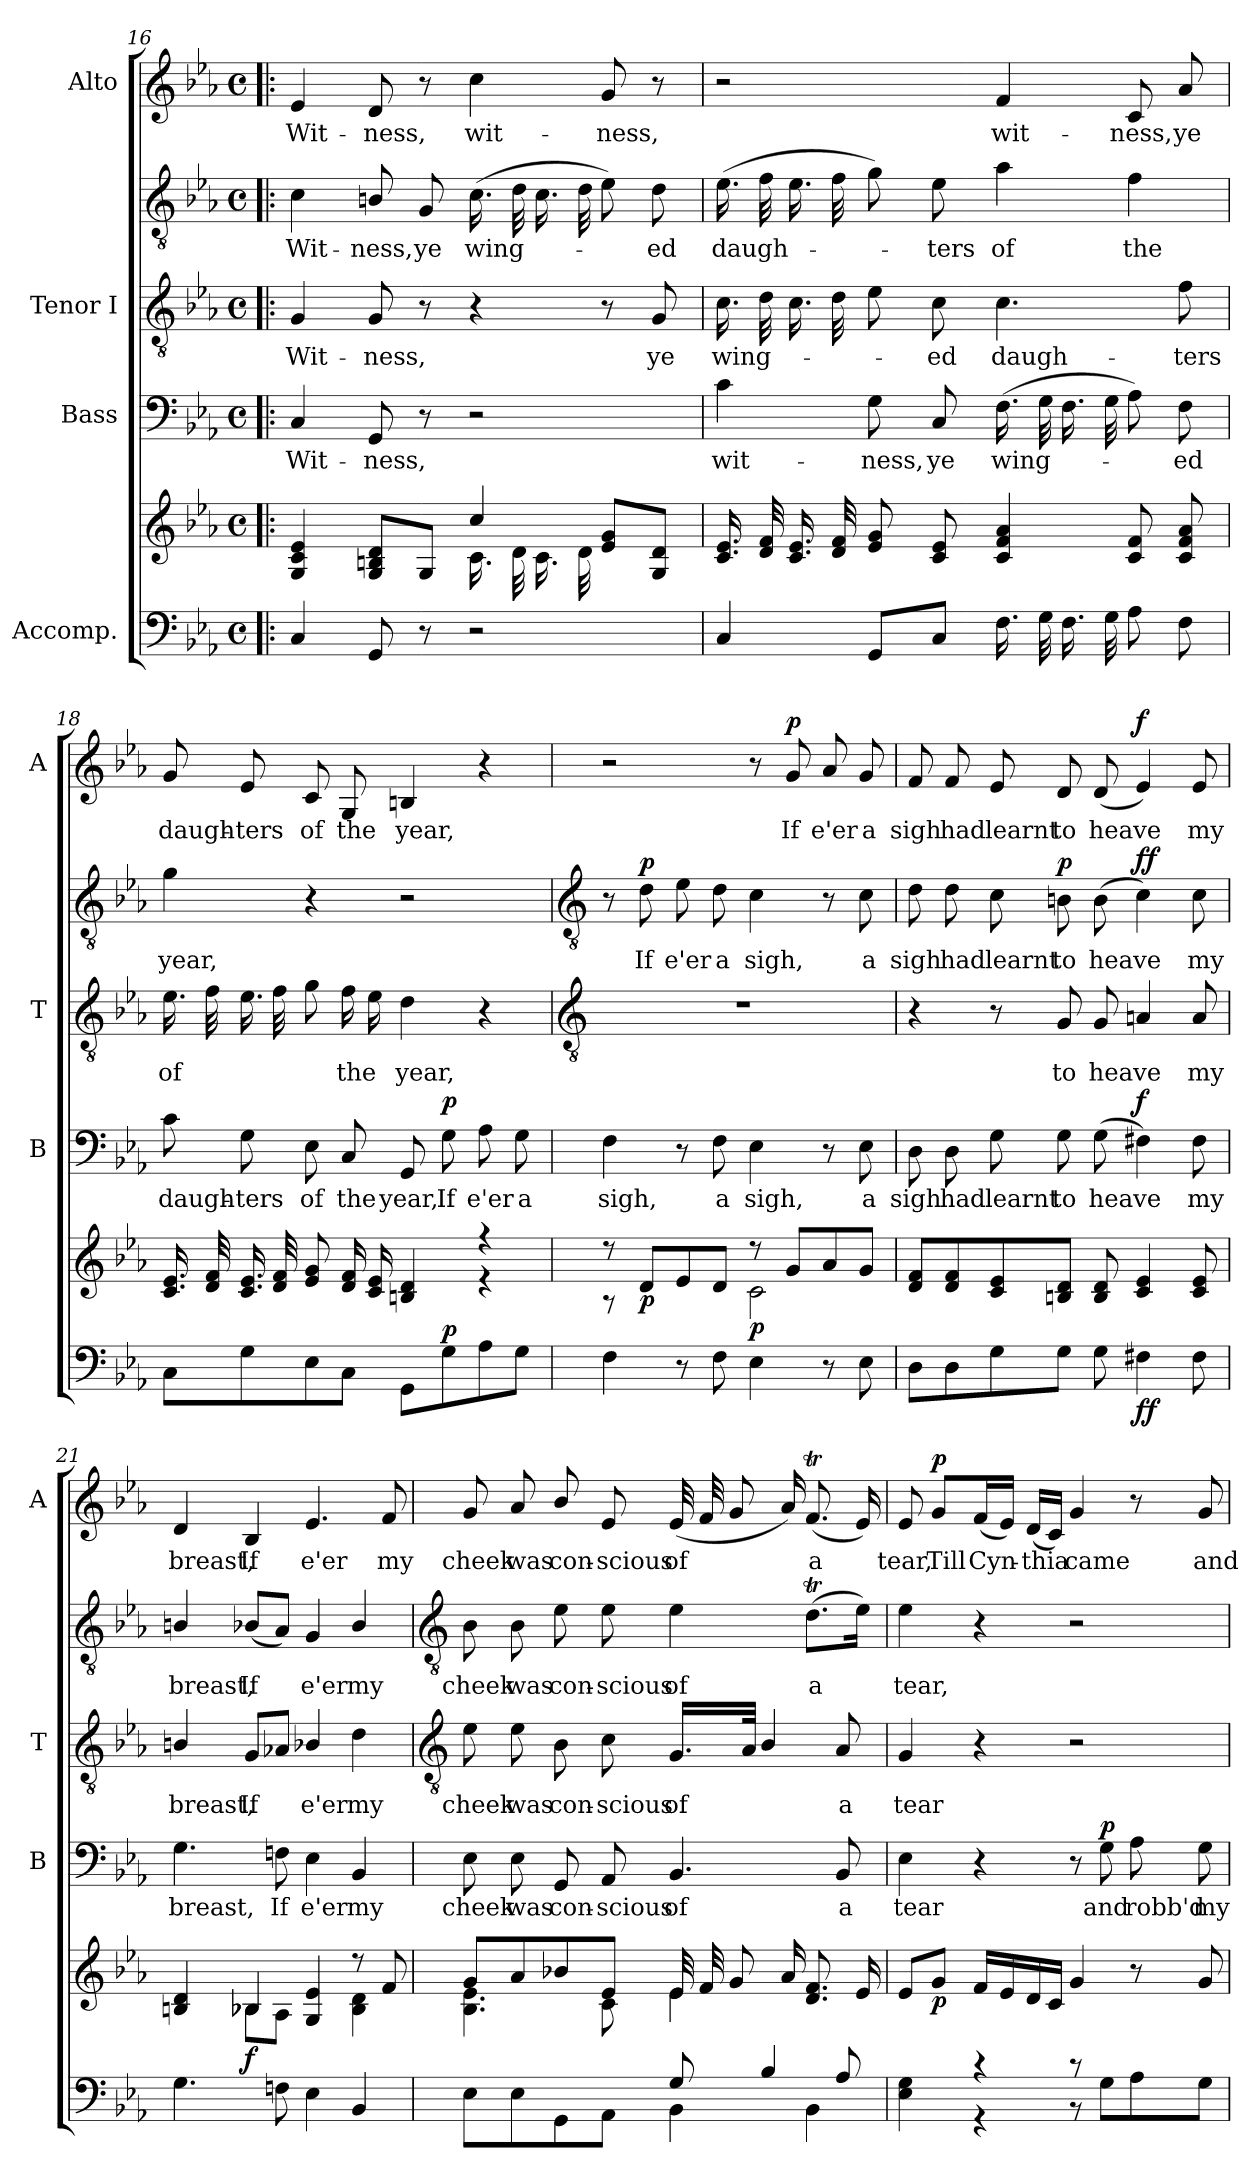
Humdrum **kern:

**kern	**kern	**dynam	**kern	**text	**dynam	**kern	**text	**kern	**text	**dynam	**kern	**text	**dynam
*part4	*part4	*part4	*part3	*part3	*part3	*part2	*part2	*part2	*part2	*part2	*part1	*part1	*part1
*staff6	*staff5	*staff5/6	*staff4	*staff4	*staff4	*staff3	*staff3	*staff2	*staff2	*staff2/3	*staff1	*staff1	*staff1
*I"Accomp.	*	*	*I"Bass	*	*	*I"Tenor I	*	*	*	*	*I"Alto	*	*
*	*	*	*I'B	*	*	*I'T	*	*	*	*	*I'A	*	*
!!LO:LB:g=z
*clefF4	*clefG2	*	*clefF4	*	*	*clefGv2	*	*clefGv2	*	*	*clefG2	*	*
*k[b-e-a-]	*k[b-e-a-]	*	*k[b-e-a-]	*	*	*k[b-e-a-]	*	*k[b-e-a-]	*	*	*k[b-e-a-]	*	*
*E-:	*E-:	*	*E-:	*	*	*E-:	*	*E-:	*	*	*E-:	*	*
*M4/4	*M4/4	*	*M4/4	*	*	*M4/4	*	*M4/4	*	*	*M4/4	*	*
*met(c)	*met(c)	*	*met(c)	*	*	*met(c)	*	*met(c)	*	*	*met(c)	*	*
=16!|:	=16!|:	=16!|:	=16!|:	=16!|:	=16!|:	=16!|:	=16!|:	=16!|:	=16!|:	=16!|:	=16!|:	=16!|:	=16!|:
*	*^	*	*	*	*	*	*	*	*	*	*	*	*
!	!	!	!	!	!LO:LY:b	!	!	!LO:LY:b	!	!LO:LY:b	!	!	!LO:LY:b	!
4C	4G/ 4c/ 4e-/	2ryy	.	4C	Wit-	.	4G	Wit-	4c	Wit-	.	4e-	Wit-	.
!	!	!	!	!	!LO:LY:b	!	!	!LO:LY:b	!	!LO:LY:b	!	!	!LO:LY:b	!
8GG	8G/ 8Bn/ 8d/L	.	.	8GG	-ness,	.	8G	-ness,	8Bn/	-ness,	.	8d	-ness,	.
!	!	!	!	!	!	!	!	!	!	!LO:LY:b	!	!	!	!
8r	8G/J	.	.	8r	.	.	8r	.	8G	ye	.	8r	.	.
!	!	!	!	!	!	!	!	!	!	!LO:LY:b	!	!	!LO:LY:b	!
2r	4cc/	16.c\LL	.	2r	.	.	4r	.	(>16.cLL	wing-	.	4cc	wit-	.
.	.	32d\L	.	.	.	.	.	.	32dL	.	.	.	.	.
.	.	16.c\	.	.	.	.	.	.	16.c	.	.	.	.	.
.	.	32d\JJ	.	.	.	.	.	.	32dL	.	.	.	.	.
!	!	!	!	!	!	!	!	!	!	!	!	!	!LO:LY:b	!
.	8e-/ 8g/L	4ryy	.	.	.	.	8r	.	8e-J)	.	.	8g	-ness,	.
!	!	!	!	!	!	!	!	!LO:LY:b	!	!LO:LY:b	!	!	!	!
.	8G/ 8d/J	.	.	.	.	.	8G	ye	8d	ed	.	8r	.	.
=17	=17	=17	=17	=17	=17	=17	=17	=17	=17	=17	=17	=17	=17	=17
!	!	!	!	!	!LO:LY:b	!	!	!LO:LY:b	!	!LO:LY:b	!	!	!	!
4C	16.c/ 16.e-/LL	4ryy	.	4c	wit-	.	16.cLL	wing-	(>16.e-LL	daugh-	.	2r	.	.
.	32d/ 32f/L	.	.	.	.	.	32dL	.	32fL	.	.	.	.	.
.	16.c/ 16.e-/	.	.	.	.	.	16.c	.	16.e-	.	.	.	.	.
.	32d/ 32f/JJ	.	.	.	.	.	32dL	.	32fL	.	.	.	.	.
!	!	!	!	!	!LO:LY:b	!	!	!	!	!	!	!	!	!
8GGL	8e-/ 8g/L	16.ryy	.	8G	-ness,	.	8e-J	.	8gJ)	.	.	.	.	.
.	.	8ryy	.	.	.	.	.	.	.	.	.	.	.	.
!	!	!	!	!	!LO:LY:b	!	!	!LO:LY:b	!	!LO:LY:b	!	!	!	!
8CJ	8c/ 8e-/J	.	.	8C	ye	.	8c	ed	8e-	ters	.	.	.	.
.	.	32ryy	.	.	.	.	.	.	.	.	.	.	.	.
!	!	!	!	!	!LO:LY:b	!	!	!LO:LY:b	!	!LO:LY:b	!	!	!LO:LY:b	!
16.FLL	4c/ 4f/ 4a-/	2ryy	.	(>16.FLL	wing-	.	4.c	daugh-	4a-	of	.	4f	wit-	.
32GL	.	.	.	32GL	.	.	.	.	.	.	.	.	.	.
16.F	.	.	.	16.F	.	.	.	.	.	.	.	.	.	.
32GJJ	.	.	.	32GL	.	.	.	.	.	.	.	.	.	.
!	!	!	!	!	!	!	!	!	!	!LO:LY:b	!	!	!LO:LY:b	!
8A-L	8c/ 8f/L	.	.	8A-J)	.	.	.	.	4f	the	.	8c	-ness,	.
!	!	!	!	!	!LO:LY:b	!	!	!LO:LY:b	!	!	!	!	!LO:LY:b	!
8FJ	8c/ 8f/ 8a-/J	.	.	8F	ed	.	8f	-ters	.	.	.	8a-	ye	.
=18	=18	=18	=18	=18	=18	=18	=18	=18	=18	=18	=18	=18	=18	=18
!	!	!	!	!	!LO:LY:b	!	!	!LO:LY:b	!	!LO:LY:b	!	!	!LO:LY:b	!
8CL	16.c/ 16.e-/LL	4ryy	.	8c	daugh-	.	16.e-LL	of	4g	year,	.	8g	daugh-	.
.	32d/ 32f/L	.	.	.	.	.	32fL	.	.	.	.	.	.	.
!	!	!	!	!	!LO:LY:b	!	!	!	!	!	!	!	!LO:LY:b	!
8G	16.c/ 16.e-/	.	.	8G	-ters	.	16.e-	.	.	.	.	8e-	-ters	.
.	32d/ 32f/JJ	.	.	.	.	.	32fL	.	.	.	.	.	.	.
!	!	!	!	!	!LO:LY:b	!	!	!	!	!	!	!	!LO:LY:b	!
8E-	8e-/ 8g/L	4ryy	.	8E-	of	.	8gJ	.	4r	.	.	8c	of	.
!	!	!	!	!	!LO:LY:b	!	!	!LO:LY:b	!	!	!	!	!LO:LY:b	!
8CJ	16d/ 16f/L	.	.	8C	the	.	16fLL	the	.	.	.	8G	the	.
.	16c/ 16e-/JJ	.	.	.	.	.	16e-JJ	.	.	.	.	.	.	.
!	!	!	!	!	!LO:LY:b	!	!	!LO:LY:b	!	!	!	!	!LO:LY:b	!
8GGL	4Bn/ 4d/	4ryy	.	8GG	year,	.	4d	year,	2r	.	.	4Bn	year,	.
!	!	!	!LO:DY:a=2	!	!LO:LY:b	!LO:DY:b	!	!	!	!	!	!	!	!
8G	.	.	p	8G	If	p	.	.	.	.	.	.	.	.
!	!	!	!	!	!LO:LY:b	!	!	!	!	!	!	!	!	!
8A-	4r	4r	.	8A-	e'er	.	4r	.	.	.	.	4r	.	.
!	!	!	!	!	!LO:LY:b	!	!	!	!	!	!	!	!	!
8GJ	.	.	.	8G	a	.	.	.	.	.	.	.	.	.
!!LO:LB:g=z
=19	=19	=19	=19	=19	=19	=19	=19	=19	=19	=19	=19	=19	=19	=19
*	*	*	*	*	*	*	*clefGv2	*	*clefGv2	*	*	*	*	*
!	!	!	!	!	!LO:LY:b	!	!	!	!	!	!	!	!	!
4F\	8r	8r	.	4F	sigh,	.	1r	.	8r	.	.	2r	.	.
!	!	!	!LO:DY:b	!	!	!	!	!	!	!LO:LY:b	!LO:DY:b	!	!	!
.	8d/L	8ryy	p	.	.	.	.	.	8d	If	p	.	.	.
!	!	!	!	!	!	!	!	!	!	!LO:LY:b	!	!	!	!
8r	8e-/	4ryy	.	8r	.	.	.	.	8e-	e'er	.	.	.	.
!	!	!	!	!	!LO:LY:b	!	!	!	!	!LO:LY:b	!	!	!	!
8F\	8d/J	.	.	8F	a	.	.	.	8d	a	.	.	.	.
!	!	!	!LO:DY:b	!	!LO:LY:b	!	!	!	!	!LO:LY:b	!	!	!	!
4E-\	8r	2c\	p	4E-	sigh,	.	.	.	4c	sigh,	.	8r	.	.
!	!	!	!	!	!	!	!	!	!	!	!	!	!LO:LY:b	!LO:DY:b
.	8g/L	.	.	.	.	.	.	.	.	.	.	8g	If	p
!	!	!	!	!	!	!	!	!	!	!	!	!	!LO:LY:b	!
8r	8a-/	.	.	8r	.	.	.	.	8r	.	.	8a-	e'er	.
!	!	!	!	!	!LO:LY:b	!	!	!	!	!LO:LY:b	!	!	!LO:LY:b	!
8E-\	8g/J	.	.	8E-	a	.	.	.	8c	a	.	8g	a	.
=20	=20	=20	=20	=20	=20	=20	=20	=20	=20	=20	=20	=20	=20	=20
!	!	!	!	!	!LO:LY:b	!	!	!	!	!LO:LY:b	!	!	!LO:LY:b	!
8DL	8d/ 8f/L	8ryy	.	8D	sigh	.	4r	.	8d	sigh	.	8f	sigh	.
!	!	!	!	!	!LO:LY:b	!	!	!	!	!LO:LY:b	!	!	!LO:LY:b	!
8D	8d/ 8f/	2..ryy	.	8D	had	.	.	.	8d	had	.	8f	had	.
!	!	!	!	!	!LO:LY:b	!	!	!	!	!LO:LY:b	!	!	!LO:LY:b	!
8G	8c/ 8e-/	.	.	8G	learnt	.	8r	.	8c	learnt	.	8e-	learnt	.
!	!	!	!	!	!LO:LY:b	!	!	!LO:LY:b	!	!LO:LY:b	!LO:DY:b=2	!	!LO:LY:b	!
8GJ	8Bn/ 8d/J	.	.	8G	to	.	8G	to	8Bn	to	p	8d	to	.
!	!	!	!	!	!LO:LY:b	!	!	!LO:LY:b	!	!LO:LY:b	!	!	!LO:LY:b	!
8G	8B/ 8d/	.	.	(>8G	heave	.	8G	heave	(>8B	heave	.	(<8d	heave	.
!	!	!	!LO:DY:b=2	!	!	!	!	!	!	!	!	!	!	!
!	!	!	!LO:DY:n=1:b	!	!	!LO:DY:b	!	!	!	!	!LO:DY:b=2	!	!	!
!	!	!	!	!	!	!	!	!	!	!	!LO:DY:n=1:b	!	!	!LO:DY:b
4F#X	4c/ 4e-/	.	f f	4F#X)	.	f	4An	.	4c)	.	f f	4e-)	.	f
!	!	!	!	!	!LO:LY:b	!	!	!LO:LY:b	!	!LO:LY:b	!	!	!LO:LY:b	!
8F#	8c/ 8e-/	.	.	8F#	my	.	8A	my	8c	my	.	8e-	my	.
=21	=21	=21	=21	=21	=21	=21	=21	=21	=21	=21	=21	=21	=21	=21
!	!	!	!	!	!LO:LY:b	!	!	!LO:LY:b	!	!LO:LY:b	!	!	!LO:LY:b	!
4.G	4Bn/ 4d/	4ryy	.	4.G	breast,	.	4Bn/	breast,	4Bn/	breast,	.	4d	breast,	.
!	!	!	!LO:DY:b	!	!	!	!	!LO:LY:b	!	!LO:LY:b	!	!	!LO:LY:b	!
.	4B-X/	8B-\L	f	.	.	.	8GL	If	(<8B-XL	If	.	4B-	If	.
!	!	!	!	!	!LO:LY:b	!	!	!	!	!	!	!	!	!
8Fn	.	8A-\J	.	8Fn	If	.	8A-XJ	.	8A-J)	.	.	.	.	.
!	!	!	!	!	!LO:LY:b	!	!	!LO:LY:b	!	!LO:LY:b	!	!	!LO:LY:b	!
4E-	4G/ 4e-/	4ryy	.	4E-	e'er	.	4B-X/	e'er	4G	e'er	.	4.e-	e'er	.
!	!	!	!	!	!LO:LY:b	!	!	!LO:LY:b	!	!LO:LY:b	!	!	!	!
4BB-	8r	4B-\ 4d\	.	4BB-	my	.	4d	my	4B-/	my	.	.	.	.
!	!	!	!	!	!	!	!	!	!	!	!	!	!LO:LY:b	!
.	8f/	.	.	.	.	.	.	.	.	.	.	8f	my	.
!!LO:LB:g=z
=22	=22	=22	=22	=22	=22	=22	=22	=22	=22	=22	=22	=22	=22	=22
*	*	*	*	*	*	*	*clefGv2	*	*clefGv2	*	*	*	*	*
*^	*	*	*	*	*	*	*	*	*	*	*	*	*	*
!	!	!	!	!	!	!LO:LY:b	!	!	!LO:LY:b	!	!LO:LY:b	!	!	!LO:LY:b	!
2ryy	8E-\L	8g/L	4.B-\ 4.e-\	.	8E-	cheek	.	8e-	cheek	8B-	cheek	.	8g	cheek	.
!	!	!	!	!	!	!LO:LY:b	!	!	!LO:LY:b	!	!LO:LY:b	!	!	!LO:LY:b	!
.	8E-\	8a-/	.	.	8E-	was	.	8e-	was	8B-	was	.	8a-	was	.
!	!	!	!	!	!	!LO:LY:b	!	!	!LO:LY:b	!	!LO:LY:b	!	!	!LO:LY:b	!
.	8GG\	8b-X/	.	.	8GG	con-	.	8B-	con-	8e-	con-	.	8b-/	con-	.
!	!	!	!	!	!	!LO:LY:b	!	!	!LO:LY:b	!	!LO:LY:b	!	!	!LO:LY:b	!
.	8AA-\J	8e-/J	8c\	.	8AA-	-scious	.	8c	-scious	8e-	-scious	.	8e-	-scious	.
!	!	!	!	!	!	!LO:LY:b	!	!	!LO:LY:b	!	!LO:LY:b	!	!	!LO:LY:b	!
8G/	4BB-\	32e-/LLL	4e-\	.	4.BB-	of	.	16.GLL	of	4e-	of	.	(<32e-LLL	of	.
.	.	32f/	.	.	.	.	.	.	.	.	.	.	32f	.	.
.	.	8g/	.	.	.	.	.	.	.	.	.	.	8g	.	.
.	.	.	.	.	.	.	.	32A-JJ	.	.	.	.	.	.	.
4B-/	.	.	.	.	.	.	.	4B-/	.	.	.	.	.	.	.
.	.	16a-/J	.	.	.	.	.	.	.	.	.	.	16a-J)	.	.
!	!	!	!	!	!	!	!	!	!	!	!LO:LY:b	!	!	!LO:LY:b	!
.	4BB-\	8.d/ 8.f/L	4ryy	.	.	.	.	.	.	(>8.dtL	a	.	(<8.fTL	a	.
!	!	!	!	!	!	!LO:LY:b	!	!	!LO:LY:b	!	!	!	!	!	!
8A-/	.	.	.	.	8BB-	a	.	8A-	a	.	.	.	.	.	.
.	.	16e-/J	.	.	.	.	.	.	.	16e-J)	.	.	16e-J)	.	.
=23	=23	=23	=23	=23	=23	=23	=23	=23	=23	=23	=23	=23	=23	=23	=23
!	!	!	!	!	!	!LO:LY:b	!	!	!LO:LY:b	!	!LO:LY:b	!	!	!LO:LY:b	!
4ryy	4E-\ 4G\	8e-/L	4ryy	.	4E-	tear	.	4G	tear	4e-	tear,	.	8e-	tear,	.
!	!	!	!	!LO:DY:b	!	!	!	!	!	!	!	!	!	!LO:LY:b	!LO:DY:b
.	.	8g/J	.	p	.	.	.	.	.	.	.	.	8gL	Till	p
!	!	!	!	!	!	!	!	!	!	!	!	!	!	!LO:LY:b	!
4r	4r	16f/LL	4ryy	.	4r	.	.	4r	.	4r	.	.	(<16fL	Cyn-	.
.	.	16e-/	.	.	.	.	.	.	.	.	.	.	16e-JJ)	.	.
!	!	!	!	!	!	!	!	!	!	!	!	!	!	!LO:LY:b	!
.	.	16d/	.	.	.	.	.	.	.	.	.	.	(<16dLL	thia	.
.	.	16c/JJ	.	.	.	.	.	.	.	.	.	.	16cJJ)	.	.
!	!	!	!	!	!	!	!	!	!	!	!	!	!	!LO:LY:b	!
8r	8r	4g/	4ryy	.	8r	.	.	2r	.	2r	.	.	4g	came	.
!	!	!	!	!	!	!LO:LY:b	!LO:DY:b	!	!	!	!	!	!	!	!
4.ryy	8G\L	.	.	.	8G	and	p	.	.	.	.	.	.	.	.
!	!	!	!	!	!	!LO:LY:b	!	!	!	!	!	!	!	!	!
.	8A-\	8r	8ryy	.	8A-	robb'd	.	.	.	.	.	.	8r	.	.
!	!	!	!	!	!	!LO:LY:b	!	!	!	!	!	!	!	!LO:LY:b	!
.	8G\J	8g/	8ryy	.	8G	my	.	.	.	.	.	.	8g	and	.
*v	*v	*	*	*	*	*	*	*	*	*	*	*	*	*	*
*	*v	*v	*	*	*	*	*	*	*	*	*	*	*	*
=	=	=	=	=	=	=	=	=	=	=	=	=	=
*-	*-	*-	*-	*-	*-	*-	*-	*-	*-	*-	*-	*-	*-
